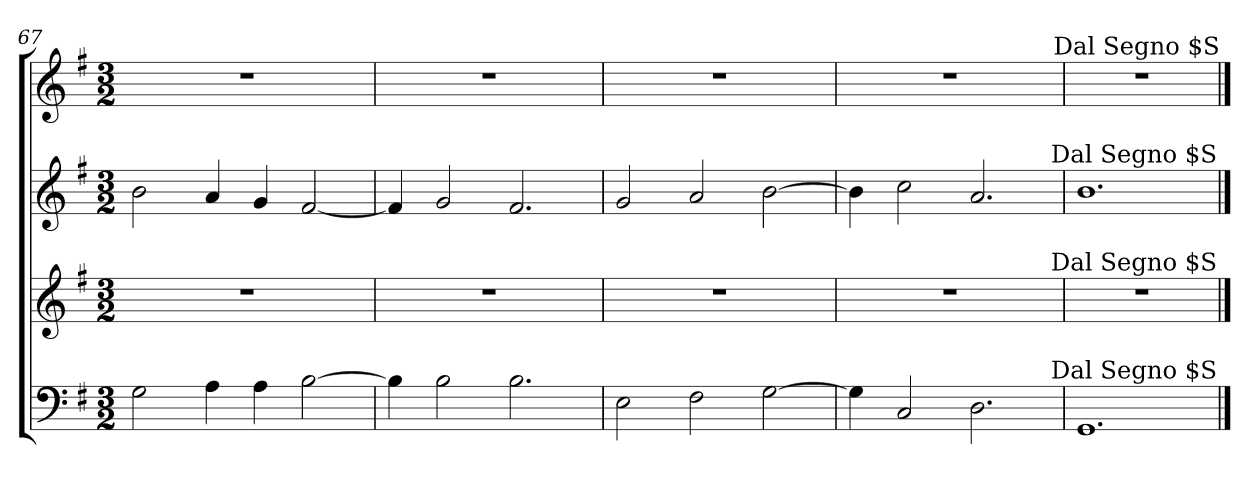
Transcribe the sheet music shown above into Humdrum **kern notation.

**kern	**kern	**kern	**kern
*part4	*part3	*part2	*part1
*staff4	*staff3	*staff2	*staff1
!!LO:LB:g=z
*clefF4	*clefG2	*clefG2	*clefG2
*k[f#]	*k[f#]	*k[f#]	*k[f#]
*G:	*G:	*G:	*G:
*M3/2	*M3/2	*M3/2	*M3/2
=67	=67	=67	=67
!	!LO:N:vis=1	!	!LO:N:vis=1
2G\	1.r	2b\	1.r
4A\	.	4a/	.
4A\	.	4g/	.
[>2B\	.	[<2f#/	.
=68	=68	=68	=68
!	!LO:N:vis=1	!	!LO:N:vis=1
4B\]	1.r	4f#/]	1.r
2B\	.	2g/	.
2.B\	.	2.f#/	.
=69	=69	=69	=69
!	!LO:N:vis=1	!	!LO:N:vis=1
2E\	1.r	2g/	1.r
2F#\	.	2a/	.
[>2G\	.	[>2b\	.
=70	=70	=70	=70
!	!LO:N:vis=1	!	!LO:N:vis=1
4G\]	1.r	4b\]	1.r
2C/	.	2cc\	.
2.D\	.	2.a/	.
=71	=71	=71	=71
!	!LO:N:vis=1	!	!LO:N:vis=1
1.GG	1.r	1.b	1.r
!	!	!	!LO:TX:a:rj:t=Dal Segno $S
!	!	!LO:TX:a:rj:t=Dal Segno $S	!
!	!LO:TX:a:rj:t=Dal Segno $S	!	!
!LO:TX:a:rj:t=Dal Segno $S	!	!	!
==	==	==	==
*-	*-	*-	*-
